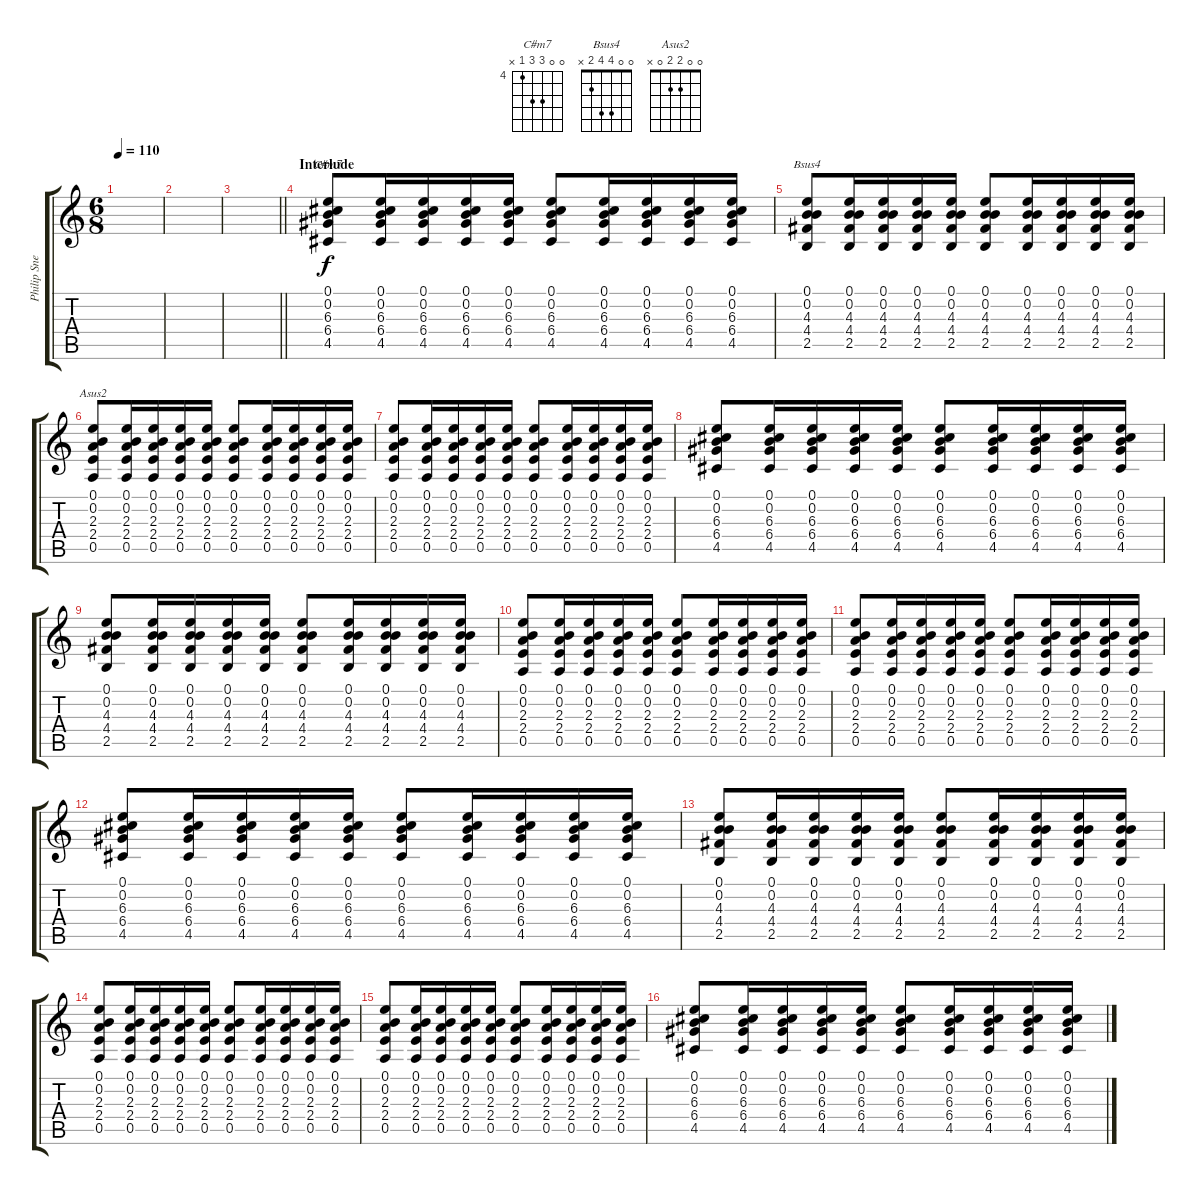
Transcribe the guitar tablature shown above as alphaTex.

\track ("Philip Sneed | Gtr. 1" "Philip Sne") {instrument acousticguitarnylon}
\staff {score tabs}
\tuning (E4 B3 G3 D3 A2 E2) {hide}
\chord ("C#m7" 0 0 6 6 4 x) {firstfret 4}
\chord ("Bsus4" 0 0 4 4 2 x)
\chord ("Asus2" 0 0 2 2 0 x)
\ts (6 8)
\tempo 110
\clef g2
\ks c
|
|
\barLineRight lightlight
|
\section ("" "Interlude")
(0.1 0.2 6.3 6.4 4.5).8{ch "C#m7"} (0.1 0.2 6.3 6.4 4.5).16 (0.1 0.2 6.3 6.4 4.5).16 (0.1 0.2 6.3 6.4 4.5).16 (0.1 0.2 6.3 6.4 4.5).16 (0.1 0.2 6.3 6.4 4.5).8 (0.1 0.2 6.3 6.4 4.5).16 (0.1 0.2 6.3 6.4 4.5).16 (0.1 0.2 6.3 6.4 4.5).16 (0.1 0.2 6.3 6.4 4.5).16 |
(0.1 0.2 4.3 4.4 2.5).8{ch "Bsus4"} (0.1 0.2 4.3 4.4 2.5).16 (0.1 0.2 4.3 4.4 2.5).16 (0.1 0.2 4.3 4.4 2.5).16 (0.1 0.2 4.3 4.4 2.5).16 (0.1 0.2 4.3 4.4 2.5).8 (0.1 0.2 4.3 4.4 2.5).16 (0.1 0.2 4.3 4.4 2.5).16 (0.1 0.2 4.3 4.4 2.5).16 (0.1 0.2 4.3 4.4 2.5).16 |
(0.1 0.2 2.3 2.4 0.5).8{ch "Asus2"} (0.1 0.2 2.3 2.4 0.5).16 (0.1 0.2 2.3 2.4 0.5).16 (0.1 0.2 2.3 2.4 0.5).16 (0.1 0.2 2.3 2.4 0.5).16 (0.1 0.2 2.3 2.4 0.5).8 (0.1 0.2 2.3 2.4 0.5).16 (0.1 0.2 2.3 2.4 0.5).16 (0.1 0.2 2.3 2.4 0.5).16 (0.1 0.2 2.3 2.4 0.5).16 |
(0.1 0.2 2.3 2.4 0.5).8 (0.1 0.2 2.3 2.4 0.5).16 (0.1 0.2 2.3 2.4 0.5).16 (0.1 0.2 2.3 2.4 0.5).16 (0.1 0.2 2.3 2.4 0.5).16 (0.1 0.2 2.3 2.4 0.5).8 (0.1 0.2 2.3 2.4 0.5).16 (0.1 0.2 2.3 2.4 0.5).16 (0.1 0.2 2.3 2.4 0.5).16 (0.1 0.2 2.3 2.4 0.5).16 |
(0.1 0.2 6.3 6.4 4.5).8 (0.1 0.2 6.3 6.4 4.5).16 (0.1 0.2 6.3 6.4 4.5).16 (0.1 0.2 6.3 6.4 4.5).16 (0.1 0.2 6.3 6.4 4.5).16 (0.1 0.2 6.3 6.4 4.5).8 (0.1 0.2 6.3 6.4 4.5).16 (0.1 0.2 6.3 6.4 4.5).16 (0.1 0.2 6.3 6.4 4.5).16 (0.1 0.2 6.3 6.4 4.5).16 |
(0.1 0.2 4.3 4.4 2.5).8 (0.1 0.2 4.3 4.4 2.5).16 (0.1 0.2 4.3 4.4 2.5).16 (0.1 0.2 4.3 4.4 2.5).16 (0.1 0.2 4.3 4.4 2.5).16 (0.1 0.2 4.3 4.4 2.5).8 (0.1 0.2 4.3 4.4 2.5).16 (0.1 0.2 4.3 4.4 2.5).16 (0.1 0.2 4.3 4.4 2.5).16 (0.1 0.2 4.3 4.4 2.5).16 |
(0.1 0.2 2.3 2.4 0.5).8 (0.1 0.2 2.3 2.4 0.5).16 (0.1 0.2 2.3 2.4 0.5).16 (0.1 0.2 2.3 2.4 0.5).16 (0.1 0.2 2.3 2.4 0.5).16 (0.1 0.2 2.3 2.4 0.5).8 (0.1 0.2 2.3 2.4 0.5).16 (0.1 0.2 2.3 2.4 0.5).16 (0.1 0.2 2.3 2.4 0.5).16 (0.1 0.2 2.3 2.4 0.5).16 |
(0.1 0.2 2.3 2.4 0.5).8 (0.1 0.2 2.3 2.4 0.5).16 (0.1 0.2 2.3 2.4 0.5).16 (0.1 0.2 2.3 2.4 0.5).16 (0.1 0.2 2.3 2.4 0.5).16 (0.1 0.2 2.3 2.4 0.5).8 (0.1 0.2 2.3 2.4 0.5).16 (0.1 0.2 2.3 2.4 0.5).16 (0.1 0.2 2.3 2.4 0.5).16 (0.1 0.2 2.3 2.4 0.5).16 |
(0.1 0.2 6.3 6.4 4.5).8 (0.1 0.2 6.3 6.4 4.5).16 (0.1 0.2 6.3 6.4 4.5).16 (0.1 0.2 6.3 6.4 4.5).16 (0.1 0.2 6.3 6.4 4.5).16 (0.1 0.2 6.3 6.4 4.5).8 (0.1 0.2 6.3 6.4 4.5).16 (0.1 0.2 6.3 6.4 4.5).16 (0.1 0.2 6.3 6.4 4.5).16 (0.1 0.2 6.3 6.4 4.5).16 |
(0.1 0.2 4.3 4.4 2.5).8 (0.1 0.2 4.3 4.4 2.5).16 (0.1 0.2 4.3 4.4 2.5).16 (0.1 0.2 4.3 4.4 2.5).16 (0.1 0.2 4.3 4.4 2.5).16 (0.1 0.2 4.3 4.4 2.5).8 (0.1 0.2 4.3 4.4 2.5).16 (0.1 0.2 4.3 4.4 2.5).16 (0.1 0.2 4.3 4.4 2.5).16 (0.1 0.2 4.3 4.4 2.5).16 |
(0.1 0.2 2.3 2.4 0.5).8 (0.1 0.2 2.3 2.4 0.5).16 (0.1 0.2 2.3 2.4 0.5).16 (0.1 0.2 2.3 2.4 0.5).16 (0.1 0.2 2.3 2.4 0.5).16 (0.1 0.2 2.3 2.4 0.5).8 (0.1 0.2 2.3 2.4 0.5).16 (0.1 0.2 2.3 2.4 0.5).16 (0.1 0.2 2.3 2.4 0.5).16 (0.1 0.2 2.3 2.4 0.5).16 |
(0.1 0.2 2.3 2.4 0.5).8 (0.1 0.2 2.3 2.4 0.5).16 (0.1 0.2 2.3 2.4 0.5).16 (0.1 0.2 2.3 2.4 0.5).16 (0.1 0.2 2.3 2.4 0.5).16 (0.1 0.2 2.3 2.4 0.5).8 (0.1 0.2 2.3 2.4 0.5).16 (0.1 0.2 2.3 2.4 0.5).16 (0.1 0.2 2.3 2.4 0.5).16 (0.1 0.2 2.3 2.4 0.5).16 |
(0.1 0.2 6.3 6.4 4.5).8 (0.1 0.2 6.3 6.4 4.5).16 (0.1 0.2 6.3 6.4 4.5).16 (0.1 0.2 6.3 6.4 4.5).16 (0.1 0.2 6.3 6.4 4.5).16 (0.1 0.2 6.3 6.4 4.5).8 (0.1 0.2 6.3 6.4 4.5).16 (0.1 0.2 6.3 6.4 4.5).16 (0.1 0.2 6.3 6.4 4.5).16 (0.1 0.2 6.3 6.4 4.5).16
